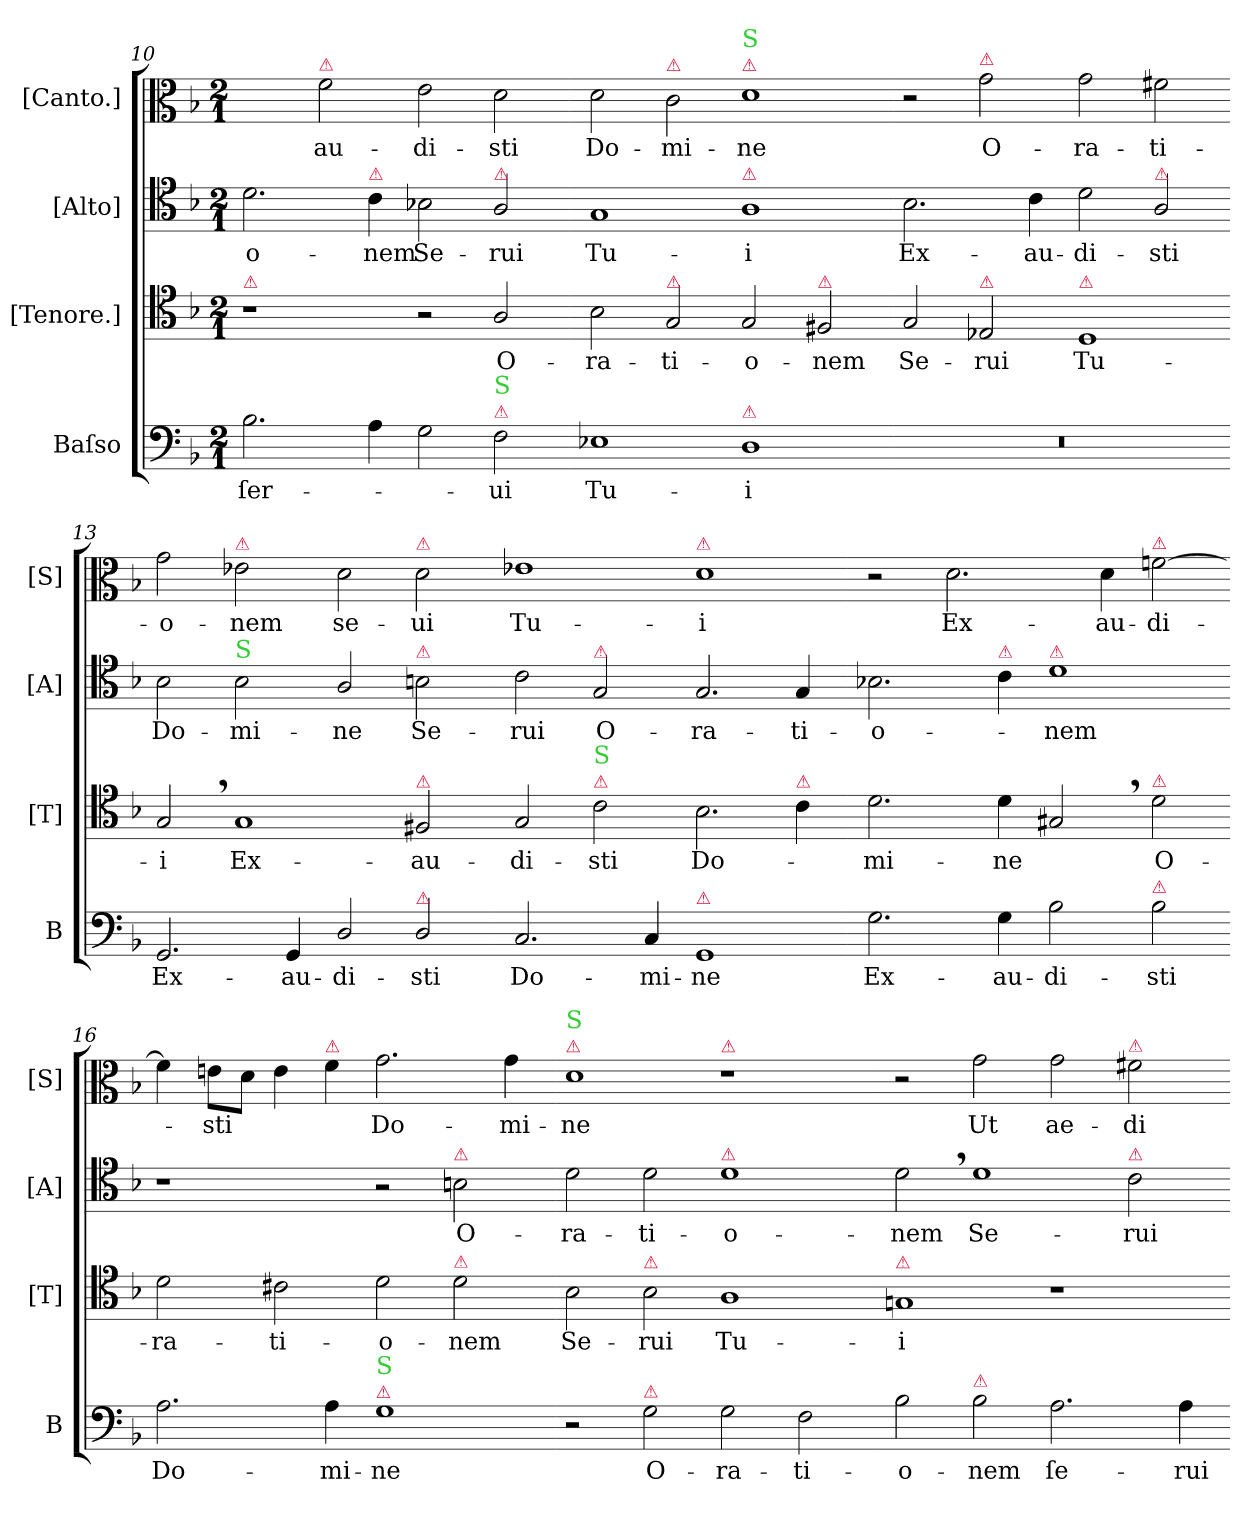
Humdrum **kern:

**kern	**text	**kern	**text	**kern	**text	**kern	**text
*part4	*part4	*part3	*part3	*part2	*part2	*part1	*part1
*staff4	*staff4	*staff3	*staff3	*staff2	*staff2	*staff1	*staff1
*I"Baſso	*	*I"[Tenore.]	*	*I"[Alto]	*	*I"[Canto.]	*
*I'B	*	*I'[T]	*	*I'[A]	*	*I'[S]	*
*clefF4	*	*clefC4	*	*clefC4	*	*clefC3	*
*k[b-]	*	*k[b-]	*	*k[b-]	*	*k[b-]	*
*M2/1	*	*M2/1	*	*M2/1	*	*M2/1	*
=10	=10	=10	=10	=10	=10	=10	=10
!	!	!LO:TX:a:color=crimson:t=⚠	!	!	!	!	!
2.B-	ſer-	1r	.	2.d	-o-	2ryy	.
!	!	!	!	!	!	!LO:TX:a:color=crimson:t=⚠	!
.	.	.	.	.	.	2f	-au-
!	!	!	!	!LO:TX:a:color=crimson:t=⚠	!	!	!
4A	.	.	.	4c	-nem	.	.
2G	.	2r	.	2B-X	Se-	2e	-di-
!	!	!	!	!LO:TX:a:color=crimson:t=⚠	!	!	!
!LO:TX:a:color=crimson:t=⚠	!	!	!	!	!	!	!
!LO:TX:a:color=limegreen:t=S	!	!	!	!	!	!	!
2F	-ui	2A/	O-	2A/	-rui	2d	-sti
=11-	=11-	=11-	=11-	=11-	=11-	=11-	=11-
1E-X	Tu-	2B-	-ra-	1G	Tu-	2d	Do-
!	!	!	!	!	!	!LO:TX:a:color=crimson:t=⚠	!
!	!	!LO:TX:a:color=crimson:t=⚠	!	!	!	!	!
.	.	2G	-ti-	.	.	2c	-mi-
!	!	!	!	!	!	!LO:TX:a:color=crimson:t=⚠	!
!	!	!	!	!	!	!LO:TX:a:color=limegreen:t=S	!
!	!	!	!	!LO:TX:a:color=crimson:t=⚠	!	!	!
!LO:TX:a:color=crimson:t=⚠	!	!	!	!	!	!	!
1D	-i	2G	-o-	1A	-i	1d	-ne
!	!	!LO:TX:a:color=crimson:t=⚠	!	!	!	!	!
.	.	2F#X	-nem	.	.	.	.
=12-	=12-	=12-	=12-	=12-	=12-	=12-	=12-
0r	.	2G	Se-	2.B-	Ex-	2r	.
!	!	!	!	!	!	!LO:TX:a:color=crimson:t=⚠	!
!	!	!LO:TX:a:color=crimson:t=⚠	!	!	!	!	!
.	.	2E-X	-rui	.	.	2g	O-
.	.	.	.	4c	-au-	.	.
!	!	!LO:TX:a:color=crimson:t=⚠	!	!	!	!	!
.	.	1D	Tu-	2d	-di-	2g	-ra-
!	!	!	!	!LO:TX:a:color=crimson:t=⚠	!	!	!
.	.	.	.	2A/	-sti	2f#X	-ti-
=13-	=13-	=13-	=13-	=13-	=13-	=13-	=13-
2.GG	Ex-	2G,<	-i	2B-	Do-	2g	-o-
!	!	!	!	!	!	!LO:TX:a:color=crimson:t=⚠	!
!	!	!	!	!LO:TX:a:color=limegreen:t=S	!	!	!
.	.	1G	Ex-	2B-	-mi-	2e-X	-nem
4GG	-au-	.	.	.	.	.	.
2D/	-di-	.	.	2A/	-ne	2d	se-
!	!	!	!	!	!	!LO:TX:a:color=crimson:t=⚠	!
!	!	!	!	!LO:TX:a:color=crimson:t=⚠	!	!	!
!	!	!LO:TX:a:color=crimson:t=⚠	!	!	!	!	!
!LO:TX:a:color=crimson:t=⚠	!	!	!	!	!	!	!
2D/	-sti	2F#X	-au-	2Bn	Se-	2d	-ui
=14-	=14-	=14-	=14-	=14-	=14-	=14-	=14-
2.C	Do-	2G	-di-	2c	-rui	1e-X	Tu-
!	!	!	!	!LO:TX:a:color=crimson:t=⚠	!	!	!
!	!	!LO:TX:a:color=crimson:t=⚠	!	!	!	!	!
!	!	!LO:TX:a:color=limegreen:t=S	!	!	!	!	!
.	.	2c	-sti	2G	O-	.	.
4C	-mi-	.	.	.	.	.	.
!	!	!	!	!	!	!LO:TX:a:color=crimson:t=⚠	!
!LO:TX:a:color=crimson:t=⚠	!	!	!	!	!	!	!
1GG	-ne	2.B-	Do-	2.G	-ra-	1d	-i
!	!	!LO:TX:a:color=crimson:t=⚠	!	!	!	!	!
.	.	4c	.	4G	-ti-	.	.
=15-	=15-	=15-	=15-	=15-	=15-	=15-	=15-
!	!LO:LY:i	!	!	!	!	!	!
2.G	Ex-	2.d	mi-	2.B-X	-o-	2r	.
.	.	.	.	.	.	2.d	Ex-
!	!	!	!	!LO:TX:a:color=crimson:t=⚠	!	!	!
!	!LO:LY:i	!	!	!	!	!	!
4G	-au-	4d	-ne	4c	.	.	.
!	!	!	!	!LO:TX:a:color=crimson:t=⚠	!	!	!
!	!LO:LY:i	!	!	!	!	!	!
2B-	-di-	2G#X,<	.	1d	-nem	.	.
.	.	.	.	.	.	4d	-au-
!	!	!	!	!	!	!LO:TX:a:color=crimson:t=⚠	!
!	!	!LO:TX:a:color=crimson:t=⚠	!	!	!	!	!
!LO:TX:a:color=crimson:t=⚠	!	!	!	!	!	!	!
!	!LO:LY:i	!	!	!	!	!	!
2B-	-sti	2d	O-	.	.	[2fn	-di-
=16-	=16-	=16-	=16-	=16-	=16-	=16-	=16-
!	!LO:LY:i	!	!	!	!	!	!
2.A	Do-	2d	-ra-	1r	.	4f!]	.
.	.	.	.	.	.	8enL	-sti
.	.	.	.	.	.	8dJ	.
.	.	2c#X	-ti-	.	.	4e	.
!	!	!	!	!	!	!LO:TX:a:color=crimson:t=⚠	!
!	!LO:LY:i	!	!	!	!	!	!
4A	-mi-	.	.	.	.	4f	.
!LO:TX:a:color=crimson:t=⚠	!	!	!	!	!	!	!
!LO:TX:a:color=limegreen:t=S	!	!	!	!	!	!	!
!	!LO:LY:i	!	!	!	!	!	!
1G	-ne	2d	-o-	2r	.	2.g	Do-
!	!	!	!	!LO:TX:a:color=crimson:t=⚠	!	!	!
!	!	!LO:TX:a:color=crimson:t=⚠	!	!	!	!	!
.	.	2d	-nem	2Bn	O-	.	.
.	.	.	.	.	.	4g	-mi-
=17-	=17-	=17-	=17-	=17-	=17-	=17-	=17-
!	!	!	!	!	!	!LO:TX:a:color=crimson:t=⚠	!
!	!	!	!	!	!	!LO:TX:a:color=limegreen:t=S	!
2r	.	2B-	Se-	2d	-ra-	1d	-ne
!	!	!LO:TX:a:color=crimson:t=⚠	!	!	!	!	!
!LO:TX:a:color=crimson:t=⚠	!	!	!	!	!	!	!
2G	O-	2B-	-rui	2d	-ti-	.	.
!	!	!	!	!	!	!LO:TX:a:color=crimson:t=⚠	!
!	!	!	!	!LO:TX:a:color=crimson:t=⚠	!	!	!
2G	-ra-	1A	Tu-	1d	-o-	1r	.
2F	-ti-	.	.	.	.	.	.
=18-	=18-	=18-	=18-	=18-	=18-	=18-	=18-
!	!	!LO:TX:a:color=crimson:t=⚠	!	!	!	!	!
2B-	-o-	1Gn	-i	2d,<	-nem	2r	.
!LO:TX:a:color=crimson:t=⚠	!	!	!	!	!	!	!
2B-	-nem	.	.	1d	Se-	2g	Ut
2.A	ſe-	1r	.	.	.	2g	ae-
!	!	!	!	!	!	!LO:TX:a:color=crimson:t=⚠	!
!	!	!	!	!LO:TX:a:color=crimson:t=⚠	!	!	!
.	.	.	.	2c	-rui	2f#X	-di-
4A	-rui	.	.	.	.	.	.
=-	=-	=-	=-	=-	=-	=-	=-
*-	*-	*-	*-	*-	*-	*-	*-
